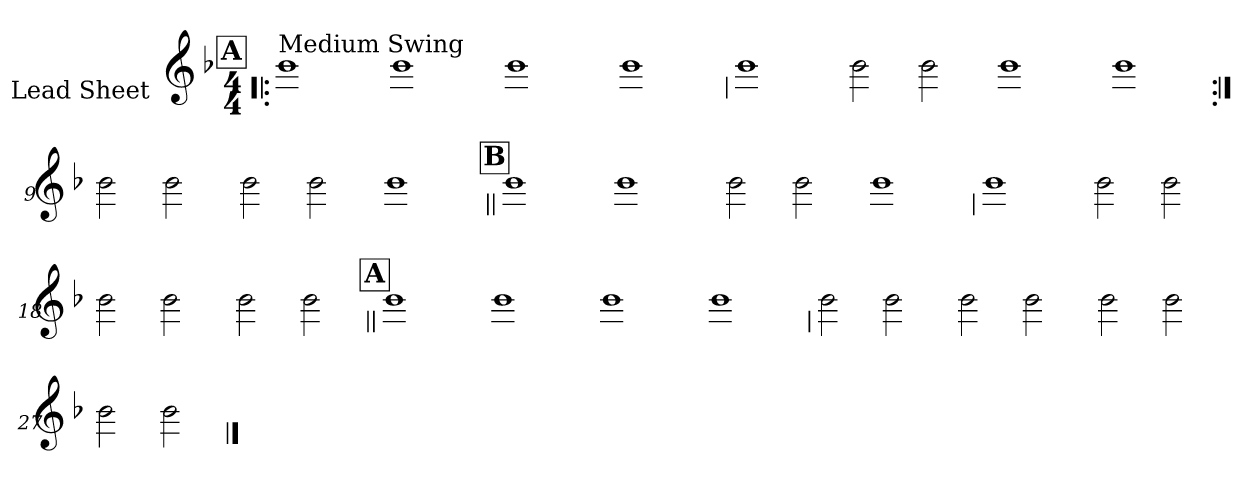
**kern
*part1
*staff1
*I"Lead Sheet
*stria0
*clefG2
*k[b-]
*F:
*M4/4
!!LO:REH:place=s1:a:t=A
=1!|:
!LO:TX:a:t=Medium Swing
1b-
=2-
1b-
=3-
1b-
=4-
1b-
!!LO:LB:g=z
=5
1b-
=6-
2b-
2b-
=7-
1b-
=8-
1b-
!!LO:LB:g=z
=9:|!
2b-
2b-
=10-
2b-
2b-
=11-
1b-
!!LO:LB:g=z
!!LO:REH:place=s1:a:t=B
=12||
1b-
=13-
1b-
=14-
2b-
2b-
=15-
1b-
!!LO:LB:g=z
=16
1b-
=17-
2b-
2b-
=18-
2b-
2b-
=19-
2b-
2b-
!!LO:LB:g=z
!!LO:REH:place=s1:a:t=A
=20||
1b-
=21-
1b-
=22-
1b-
=23-
1b-
!!LO:LB:g=z
=24
2b-
2b-
=25-
2b-
2b-
=26-
2b-
2b-
=27-
2b-
2b-
==
*-
